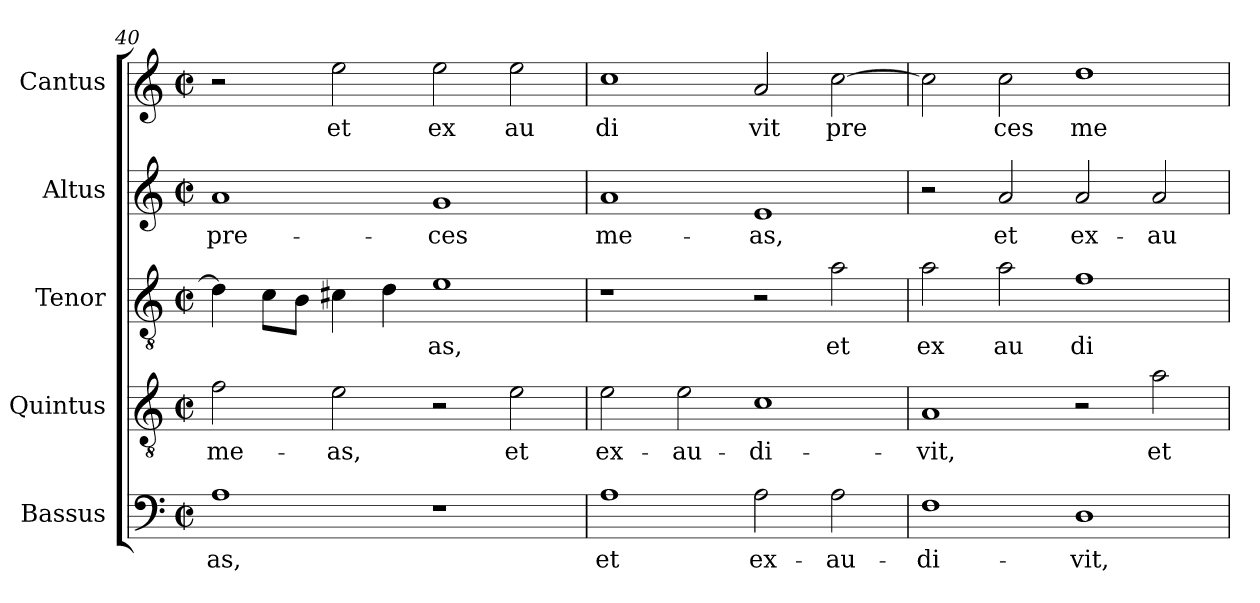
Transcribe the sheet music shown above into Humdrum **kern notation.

**kern	**text	**kern	**text	**kern	**text	**kern	**text	**kern	**text
*part5	*part5	*part4	*part4	*part3	*part3	*part2	*part2	*part1	*part1
*staff5	*staff5	*staff4	*staff4	*staff3	*staff3	*staff2	*staff2	*staff1	*staff1
*I"Bassus	*	*I"Quintus	*	*I"Tenor	*	*I"Altus	*	*I"Cantus	*
*clefF4	*	*clefGv2	*	*clefGv2	*	*clefG2	*	*clefG2	*
*M2/2	*	*M2/2	*	*M2/2	*	*M2/2	*	*M2/2	*
*met(c|)	*	*met(c|)	*	*met(c|)	*	*met(c|)	*	*met(c|)	*
=40	=40	=40	=40	=40	=40	=40	=40	=40	=40
!	!LO:LY:b:cj	!	!LO:LY:b:cj	!	!	!	!LO:LY:b:cj	!	!
1A	-as,	2f\	me-	4d\]	.	1a	pre-	2r	.
.	.	.	.	8c\L	.	.	.	.	.
.	.	.	.	8B\J	.	.	.	.	.
!	!	!	!LO:LY:b:cj	!	!	!	!	!	!LO:LY:b:cj
.	.	2e\	-as,	4c#X\	.	.	.	2ee\	et
.	.	.	.	4d\	.	.	.	.	.
!	!	!	!	!	!LO:LY:b:cj	!	!LO:LY:b:cj	!	!LO:LY:b:cj
1r	.	2r	.	1e	as,	1g	-ces	2ee\	ex
!	!	!	!LO:LY:b:cj	!	!	!	!	!	!LO:LY:b:cj
.	.	2e\	et	.	.	.	.	2ee\	au
=41	=41	=41	=41	=41	=41	=41	=41	=41	=41
!	!LO:LY:b:cj	!	!LO:LY:b:cj	!	!	!	!LO:LY:b:cj	!	!LO:LY:b:cj
1A	et	2e\	ex-	1r	.	1a	me-	1cc	di
!	!	!	!LO:LY:b:cj	!	!	!	!	!	!
.	.	2e\	-au-	.	.	.	.	.	.
!	!LO:LY:b:cj	!	!LO:LY:b:cj	!	!	!	!LO:LY:b:cj	!	!LO:LY:b:cj
2A\	ex-	1c	-di-	2r	.	1e	-as,	2a/	vit
!	!LO:LY:b:cj	!	!	!	!LO:LY:b:cj	!	!	!	!LO:LY:b
2A\	-au-	.	.	2a\	et	.	.	[>2cc\	pre
=42	=42	=42	=42	=42	=42	=42	=42	=42	=42
!	!LO:LY:b:cj	!	!LO:LY:b:cj	!	!LO:LY:b:cj	!	!	!	!
1F	-di-	1A	-vit,	2a\	ex	2r	.	2cc\]	.
!	!	!	!	!	!LO:LY:b:cj	!	!LO:LY:b:cj	!	!LO:LY:b:cj
.	.	.	.	2a\	au	2a/	et	2cc\	ces
!	!LO:LY:b:cj	!	!	!	!LO:LY:b:cj	!	!LO:LY:b:cj	!	!LO:LY:b:cj
1D	-vit,	2r	.	1f	di	2a/	ex-	1dd	me
!	!	!	!LO:LY:b:cj	!	!	!	!LO:LY:b:cj	!	!
.	.	2a\	et	.	.	2a/	-au-	.	.
=	=	=	=	=	=	=	=	=	=
*-	*-	*-	*-	*-	*-	*-	*-	*-	*-
